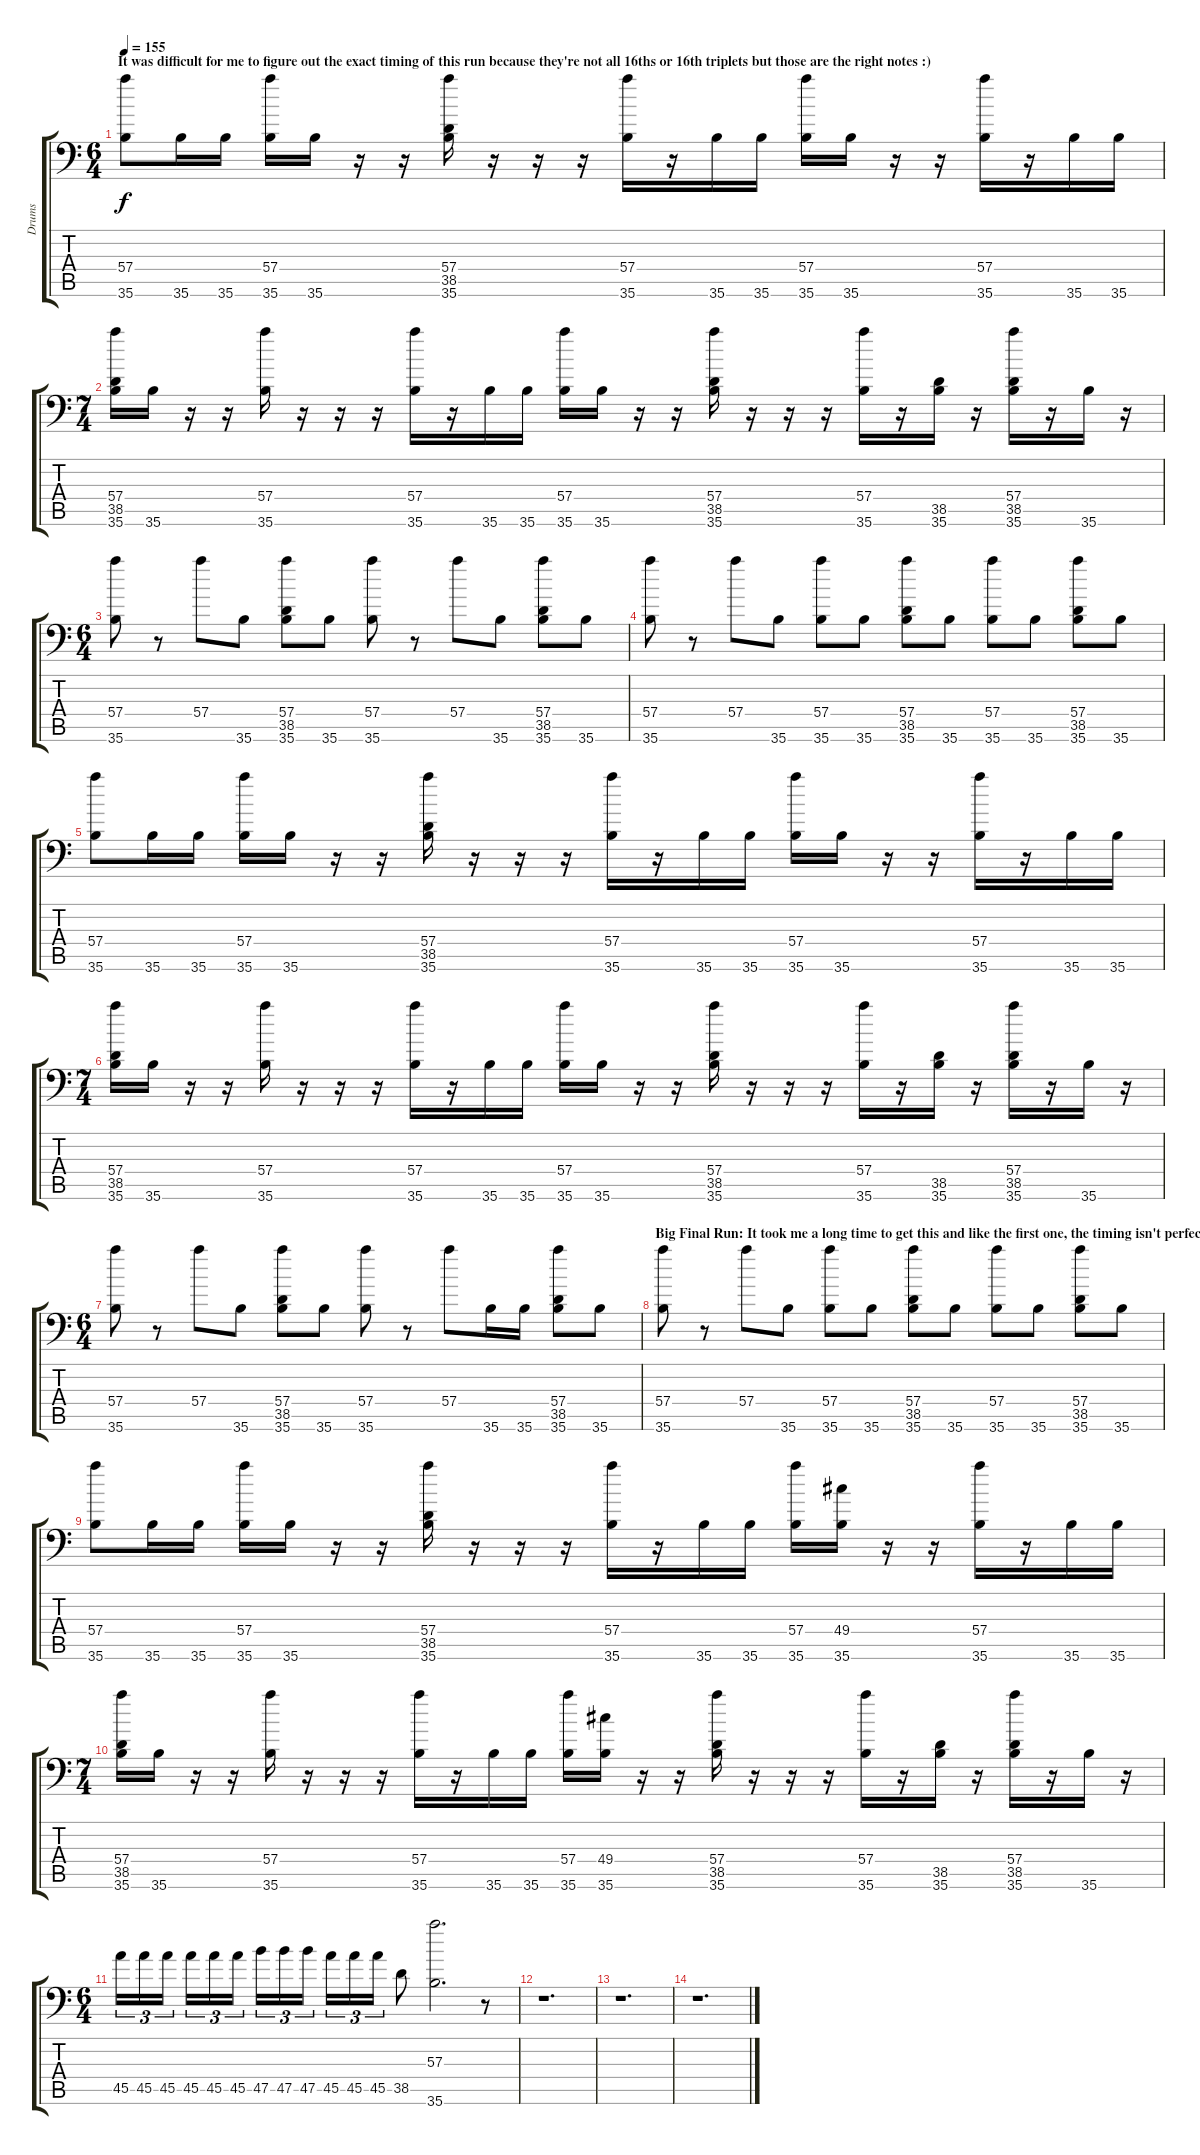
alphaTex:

\track ("Drums" "Drums") {instrument acousticgrandpiano}
\staff {score tabs}
\tuning (C-1 C-1 C-1 C-1 C-1 C-1) {hide}
\ts (6 4)
\section ("" "It was difficult for me to figure out the exact timing of this run because they're not all 16ths or 16th triplets but those are the right notes :)")
\tempo 155
\clef f4
\ks c
(57.4 35.6).8{dy f} 35.6.16 35.6.16 (57.4 35.6).16 35.6.16 r.16 r.16 (57.4 38.5 35.6).16 r.16 r.16 r.16 (57.4 35.6).16 r.16 35.6.16 35.6.16 (57.4 35.6).16 35.6.16 r.16 r.16 (57.4 35.6).16 r.16 35.6.16 35.6.16 |
\ts (7 4)
(57.4 38.5 35.6).16 35.6.16 r.16 r.16 (57.4 35.6).16 r.16 r.16 r.16 (57.4 35.6).16 r.16 35.6.16 35.6.16 (57.4 35.6).16 35.6.16 r.16 r.16 (57.4 38.5 35.6).16 r.16 r.16 r.16 (57.4 35.6).16 r.16 (38.5 35.6).16 r.16 (57.4 38.5 35.6).16 r.16 35.6.16 r.16 |
\ts (6 4)
(57.4 35.6).8 r.8 57.4.8 35.6.8 (57.4 38.5 35.6).8 35.6.8 (57.4 35.6).8 r.8 57.4.8 35.6.8 (57.4 38.5 35.6).8 35.6.8 |
(57.4 35.6).8 r.8 57.4.8 35.6.8 (57.4 35.6).8 35.6.8 (57.4 38.5 35.6).8 35.6.8 (57.4 35.6).8 35.6.8 (57.4 38.5 35.6).8 35.6.8 |
(57.4 35.6).8 35.6.16 35.6.16 (57.4 35.6).16 35.6.16 r.16 r.16 (57.4 38.5 35.6).16 r.16 r.16 r.16 (57.4 35.6).16 r.16 35.6.16 35.6.16 (57.4 35.6).16 35.6.16 r.16 r.16 (57.4 35.6).16 r.16 35.6.16 35.6.16 |
\ts (7 4)
(57.4 38.5 35.6).16 35.6.16 r.16 r.16 (57.4 35.6).16 r.16 r.16 r.16 (57.4 35.6).16 r.16 35.6.16 35.6.16 (57.4 35.6).16 35.6.16 r.16 r.16 (57.4 38.5 35.6).16 r.16 r.16 r.16 (57.4 35.6).16 r.16 (38.5 35.6).16 r.16 (57.4 38.5 35.6).16 r.16 35.6.16 r.16 |
\ts (6 4)
(57.4 35.6).8 r.8 57.4.8 35.6.8 (57.4 38.5 35.6).8 35.6.8 (57.4 35.6).8 r.8 57.4.8 35.6.16 35.6.16 (57.4 38.5 35.6).8 35.6.8 |
\section ("" "Big Final Run: It took me a long time to get this and like the first one, the timing isn't perfect but here ya go!")
(57.4 35.6).8 r.8 57.4.8 35.6.8 (57.4 35.6).8 35.6.8 (57.4 38.5 35.6).8 35.6.8 (57.4 35.6).8 35.6.8 (57.4 38.5 35.6).8 35.6.8 |
(57.4 35.6).8 35.6.16 35.6.16 (57.4 35.6).16 35.6.16 r.16 r.16 (57.4 38.5 35.6).16 r.16 r.16 r.16 (57.4 35.6).16 r.16 35.6.16 35.6.16 (57.4 35.6).16 (49.4 35.6).16 r.16 r.16 (57.4 35.6).16 r.16 35.6.16 35.6.16 |
\ts (7 4)
(57.4 38.5 35.6).16 35.6.16 r.16 r.16 (57.4 35.6).16 r.16 r.16 r.16 (57.4 35.6).16 r.16 35.6.16 35.6.16 (57.4 35.6).16 (49.4 35.6).16 r.16 r.16 (57.4 38.5 35.6).16 r.16 r.16 r.16 (57.4 35.6).16 r.16 (38.5 35.6).16 r.16 (57.4 38.5 35.6).16 r.16 35.6.16 r.16 |
\ts (6 4)
45.5.16{tu (3 2)} 45.5.16{tu (3 2)} 45.5.16{tu (3 2)} 45.5.16{tu (3 2)} 45.5.16{tu (3 2)} 45.5.16{tu (3 2)} 47.5.16{tu (3 2)} 47.5.16{tu (3 2)} 47.5.16{tu (3 2)} 45.5.16{tu (3 2)} 45.5.16{tu (3 2)} 45.5.16{tu (3 2)} 38.5.8 (57.3 35.6).2{d} r.8 |
r.1{d} |
r.1{d} |
r.1{d}
